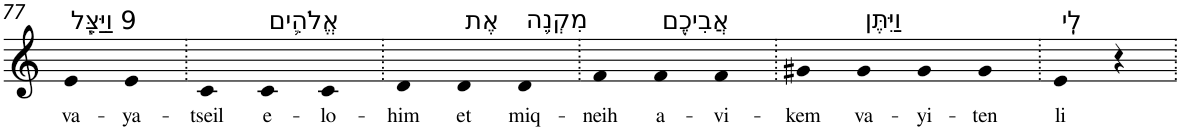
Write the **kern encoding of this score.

**kern	**text
*part1	*part1
*staff1	*staff1
*I"Piano	*
*I'Pno	*
!!LO:PB:g=z
*clefG2	*
*k[]	*
=77	=77
!LO:TX:a:t=9 וַיַּצֵּ֧ל	!
!	!LO:LY:b
4e	va-
!	!LO:LY:b
4e	-ya-
=78.	=78.
!	!LO:LY:b
4c	-tseil
!LO:TX:a:t=אֱלֹהִ֛ים	!
!	!LO:LY:b
4c	e-
!	!LO:LY:b
4c	-lo-
=79.	=79.
!	!LO:LY:b
4d	-him
!LO:TX:a:t=אֶת	!
!	!LO:LY:b
4d	et
!LO:TX:a:t=מִקְנֵ֥ה	!
!	!LO:LY:b
4d	miq-
=80.	=80.
!	!LO:LY:b
4f	-neih
!LO:TX:a:t=אֲבִיכֶ֖ם	!
!	!LO:LY:b
4f	a-
!	!LO:LY:b
4f	-vi-
=81.	=81.
!	!LO:LY:b
4g#X	-kem
!LO:TX:a:t=וַיִּתֶּן	!
!	!LO:LY:b
4g#	va-
!	!LO:LY:b
4g#	-yi-
!	!LO:LY:b
4g#	-ten
=82.	=82.
!LO:TX:a:t=לִֽי	!
!	!LO:LY:b
4e	li
4r	.
=.	=.
*-	*-
